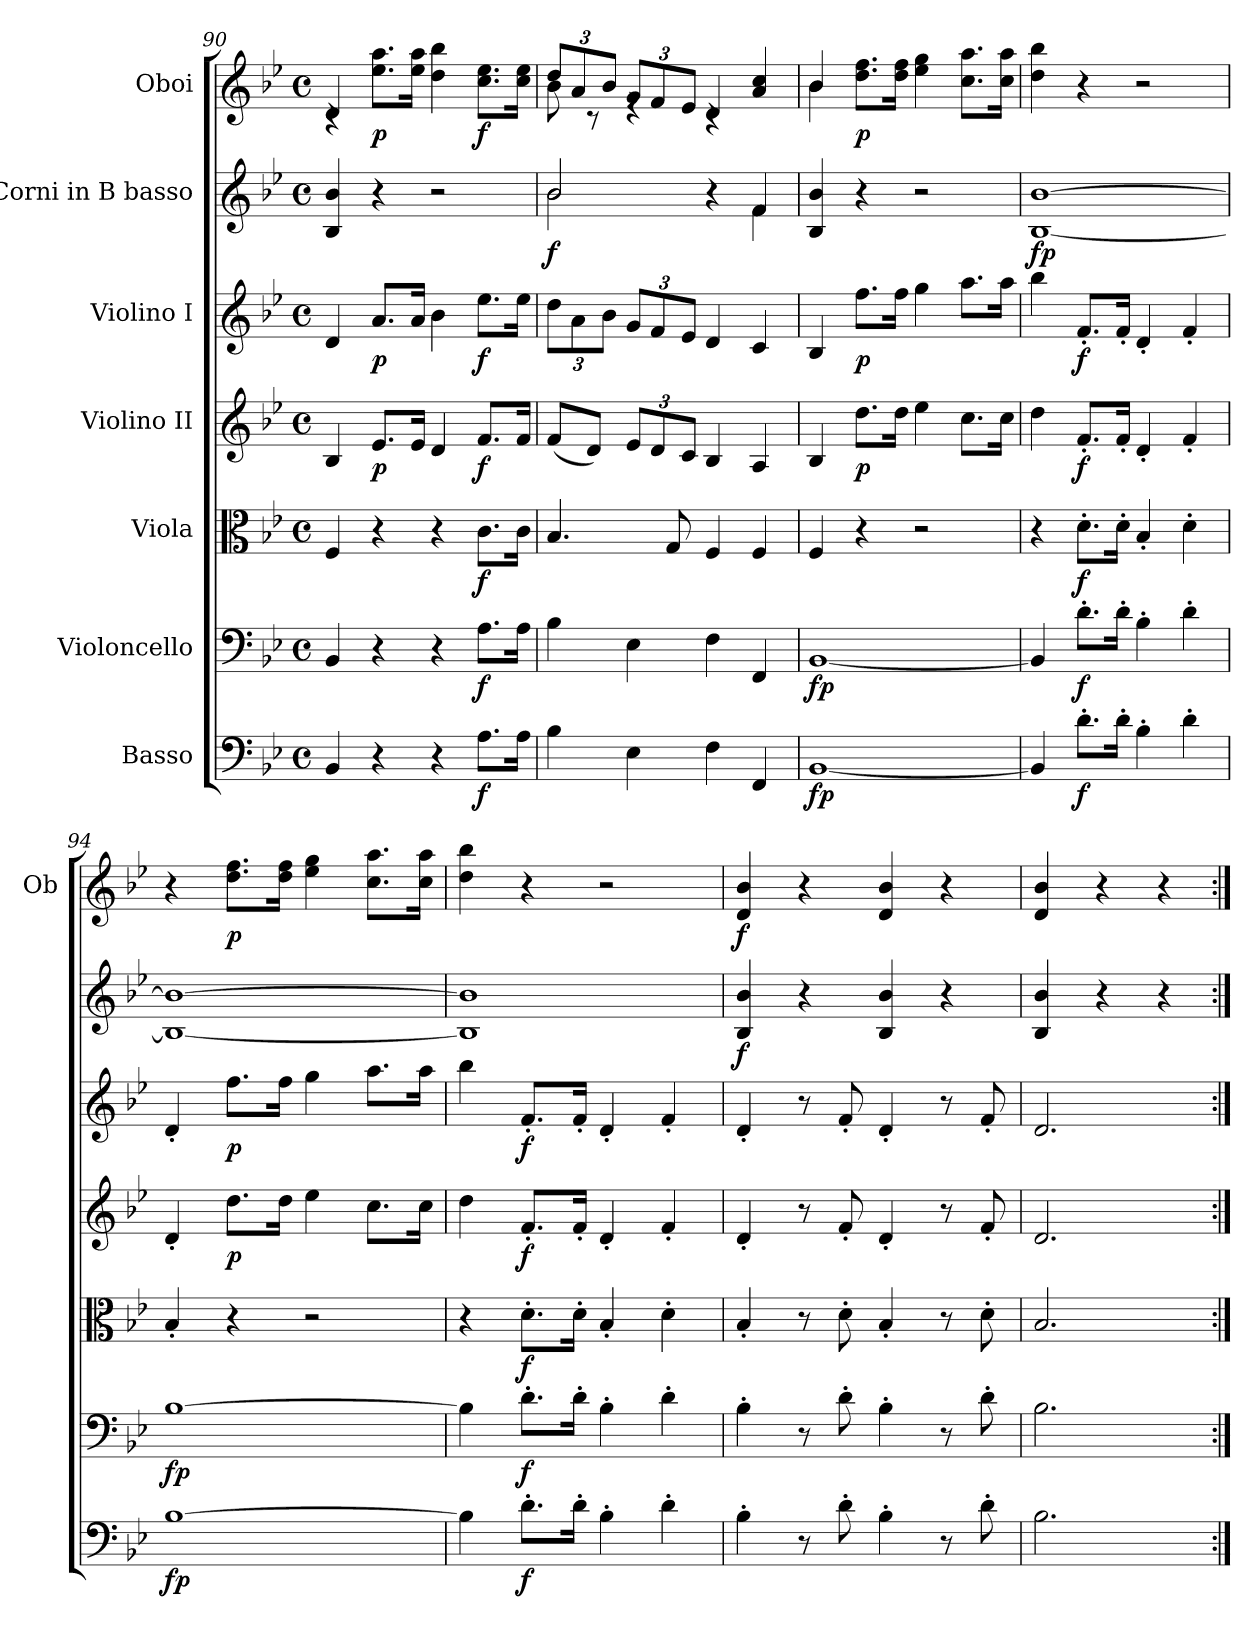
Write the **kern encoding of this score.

**kern	**dynam	**kern	**dynam	**kern	**dynam	**kern	**dynam	**kern	**dynam	**kern	**dynam	**kern	**dynam
*part7	*part7	*part6	*part6	*part5	*part5	*part4	*part4	*part3	*part3	*part2	*part2	*part1	*part1
*staff7	*staff7	*staff6	*staff6	*staff5	*staff5	*staff4	*staff4	*staff3	*staff3	*staff2	*staff2	*staff1	*staff1
*I"Basso	*	*I"Violoncello	*	*I"Viola	*	*I"Violino II	*	*I"Violino I	*	*I"Corni in B basso	*	*I"Oboi	*
*	*	*	*	*	*	*	*	*	*	*	*	*I'Ob	*
*clefF4	*	*clefF4	*	*clefC3	*	*clefG2	*	*clefG2	*	*clefG2	*	*clefG2	*
*ITrd7c12	*	*	*	*	*	*	*	*	*	*ITrd8c14	*	*	*
*k[b-e-]	*	*k[b-e-]	*	*k[b-e-]	*	*k[b-e-]	*	*k[b-e-]	*	*k[b-e-]	*	*k[b-e-]	*
*M4/4	*	*M4/4	*	*M4/4	*	*M4/4	*	*M4/4	*	*M4/4	*	*M4/4	*
*met(c)	*	*met(c)	*	*met(c)	*	*met(c)	*	*met(c)	*	*met(c)	*	*met(c)	*
=90	=90	=90	=90	=90	=90	=90	=90	=90	=90	=90	=90	=90	=90
*	*	*	*	*	*	*	*	*	*	*	*	*^	*
4BBB-/	.	4BB-/	.	4F/	.	4B-/	.	4d/	.	4BB-/ 4B-/	.	4d/	4rc	.
!	!	!	!	!	!	!	!LO:DY:b	!	!LO:DY:b	!	!	!	!	!LO:DY:b
4r	.	4r	.	4r	.	8.e-/L	p	8.a/L	p	4r	.	8.ee-\ 8.aa\L	2.ryy	p
.	.	.	.	.	.	16e-/Jk	.	16a/Jk	.	.	.	16ee-\ 16aa\Jk	.	.
4r	.	4r	.	4r	.	4d/	.	4b-\	.	2r	.	4dd\ 4bb-\	.	.
!	!LO:DY:b	!	!LO:DY:b	!	!LO:DY:b	!	!LO:DY:b	!	!LO:DY:b	!	!	!	!	!LO:DY:b
8.AA\L	f	8.A\L	f	8.c\L	f	8.f/L	f	8.ee-\L	f	.	.	8.cc\ 8.ee-\L	.	f
16AA\Jk	.	16A\Jk	.	16c\Jk	.	16f/Jk	.	16ee-\Jk	.	.	.	16cc\ 16ee-\Jk	.	.
=91	=91	=91	=91	=91	=91	=91	=91	=91	=91	=91	=91	=91	=91	=91
*	*	*	*	*	*	*	*	*Xbrackettup	*	*	*	*Xbrackettup	*	*
*	*	*	*	*	*	*	*	*	*	*^	*	*	*	*
!	!	!	!	!	!	!	!	!	!	!	!	!LO:DY:b	!	!	!
4BB-\	.	4B-\	.	4.B-/	.	(<8f/L	.	12dd\L	.	2B-/	2B-\	f	12dd/L	8b-\	.
.	.	.	.	.	.	.	.	12a\	.	.	.	.	12a/	.	.
.	.	.	.	.	.	8d/J)	.	.	.	.	.	.	.	8r	.
.	.	.	.	.	.	.	.	12b-\J	.	.	.	.	12b-/J	.	.
*	*	*	*	*	*	*Xbrackettup	*	*	*	*	*	*	*	*	*
4EE-\	.	4E-\	.	.	.	12e-/L	.	12g/L	.	.	.	.	12g/L	4re	.
.	.	.	.	.	.	12d/	.	12f/	.	.	.	.	12f/	.	.
.	.	.	.	8G/	.	.	.	.	.	.	.	.	.	.	.
.	.	.	.	.	.	12c/J	.	12e-/J	.	.	.	.	12e-/J	.	.
4FF\	.	4F\	.	4F/	.	4B-/	.	4d/	.	4r	4ryy	.	4d/	4rc	.
4FFF/	.	4FF/	.	4F/	.	4A/	.	4c/	.	4F/	4F\	.	4a/ 4cc/	4ryy	.
=92	=92	=92	=92	=92	=92	=92	=92	=92	=92	=92	=92	=92	=92	=92	=92
!	!LO:DY:b	!	!LO:DY:b	!	!	!	!	!	!	!	!	!	!	!	!
*	*	*	*	*	*	*	*	*	*	*v	*v	*	*	*	*
[1BBB-	fp	[1BB-	fp	4F/	.	4B-/	.	4B-/	.	4BB-/ 4B-/	.	4b-/	4b-\	.
!	!	!	!	!	!	!	!LO:DY:b	!	!LO:DY:b	!	!	!	!	!LO:DY:b
.	.	.	.	4r	.	8.dd\L	p	8.ff\L	p	4r	.	8.dd\ 8.ff\L	2.ryy	p
.	.	.	.	.	.	16dd\Jk	.	16ff\Jk	.	.	.	16dd\ 16ff\Jk	.	.
.	.	.	.	2r	.	4ee-\	.	4gg\	.	2r	.	4ee-\ 4gg\	.	.
.	.	.	.	.	.	8.cc\L	.	8.aa\L	.	.	.	8.cc\ 8.aa\L	.	.
.	.	.	.	.	.	16cc\Jk	.	16aa\Jk	.	.	.	16cc\ 16aa\Jk	.	.
*	*	*	*	*	*	*	*	*	*	*	*	*v	*v	*
=93	=93	=93	=93	=93	=93	=93	=93	=93	=93	=93	=93	=93	=93
!	!	!	!	!	!	!	!	!	!	!	!LO:DY:b	!	!
4BBB-/]	.	4BB-/]	.	4r	.	4dd\	.	4bb-\	.	[1BB- [1B-	fp	4dd\ 4bb-\	.
!	!LO:DY:b	!	!LO:DY:b	!	!LO:DY:b	!	!LO:DY:b	!	!LO:DY:b	!	!	!	!
8.D'\L	f	8.d'\L	f	8.d'\L	f	8.f'/L	f	8.f'/L	f	.	.	4r	.
16D'\Jk	.	16d'\Jk	.	16d'\Jk	.	16f'/Jk	.	16f'/Jk	.	.	.	.	.
4BB-'\	.	4B-'\	.	4B-'/	.	4d'/	.	4d'/	.	.	.	2r	.
4D'\	.	4d'\	.	4d'\	.	4f'/	.	4f'/	.	.	.	.	.
=94	=94	=94	=94	=94	=94	=94	=94	=94	=94	=94	=94	=94	=94
!	!LO:DY:b	!	!LO:DY:b	!	!	!	!	!	!	!	!	!	!
[1BB-	fp	[1B-	fp	4B-'/	.	4d'/	.	4d'/	.	1BB-_ 1B-_	.	4r	.
!	!	!	!	!	!	!	!LO:DY:b	!	!LO:DY:b	!	!	!	!LO:DY:b
.	.	.	.	4r	.	8.dd\L	p	8.ff\L	p	.	.	8.dd\ 8.ff\L	p
.	.	.	.	.	.	16dd\Jk	.	16ff\Jk	.	.	.	16dd\ 16ff\Jk	.
.	.	.	.	2r	.	4ee-\	.	4gg\	.	.	.	4ee-\ 4gg\	.
.	.	.	.	.	.	8.cc\L	.	8.aa\L	.	.	.	8.cc\ 8.aa\L	.
.	.	.	.	.	.	16cc\Jk	.	16aa\Jk	.	.	.	16cc\ 16aa\Jk	.
=95	=95	=95	=95	=95	=95	=95	=95	=95	=95	=95	=95	=95	=95
4BB-\]	.	4B-\]	.	4r	.	4dd\	.	4bb-\	.	1BB-] 1B-]	.	4dd\ 4bb-\	.
!	!LO:DY:b	!	!LO:DY:b	!	!LO:DY:b	!	!LO:DY:b	!	!LO:DY:b	!	!	!	!
8.D'\L	f	8.d'\L	f	8.d'\L	f	8.f'/L	f	8.f'/L	f	.	.	4r	.
16D'\Jk	.	16d'\Jk	.	16d'\Jk	.	16f'/Jk	.	16f'/Jk	.	.	.	.	.
4BB-'\	.	4B-'\	.	4B-'/	.	4d'/	.	4d'/	.	.	.	2r	.
4D'\	.	4d'\	.	4d'\	.	4f'/	.	4f'/	.	.	.	.	.
=96	=96	=96	=96	=96	=96	=96	=96	=96	=96	=96	=96	=96	=96
!	!	!	!	!	!	!	!	!	!	!	!LO:DY:b	!	!LO:DY:b
4BB-'\	.	4B-'\	.	4B-'/	.	4d'/	.	4d'/	.	4BB-/ 4B-/	f	4d/ 4b-/	f
8r	.	8r	.	8r	.	8r	.	8r	.	4r	.	4r	.
8D'\	.	8d'\	.	8d'\	.	8f'/	.	8f'/	.	.	.	.	.
4BB-'\	.	4B-'\	.	4B-'/	.	4d'/	.	4d'/	.	4BB-/ 4B-/	.	4d/ 4b-/	.
8r	.	8r	.	8r	.	8r	.	8r	.	4r	.	4r	.
8D'\	.	8d'\	.	8d'\	.	8f'/	.	8f'/	.	.	.	.	.
=97	=97	=97	=97	=97	=97	=97	=97	=97	=97	=97	=97	=97	=97
2.BB-\	.	2.B-\	.	2.B-/	.	2.d/	.	2.d/	.	4BB-/ 4B-/	.	4d/ 4b-/	.
.	.	.	.	.	.	.	.	.	.	4r	.	4r	.
.	.	.	.	.	.	.	.	.	.	4r	.	4r	.
=:|!	=:|!	=:|!	=:|!	=:|!	=:|!	=:|!	=:|!	=:|!	=:|!	=:|!	=:|!	=:|!	=:|!
*-	*-	*-	*-	*-	*-	*-	*-	*-	*-	*-	*-	*-	*-
